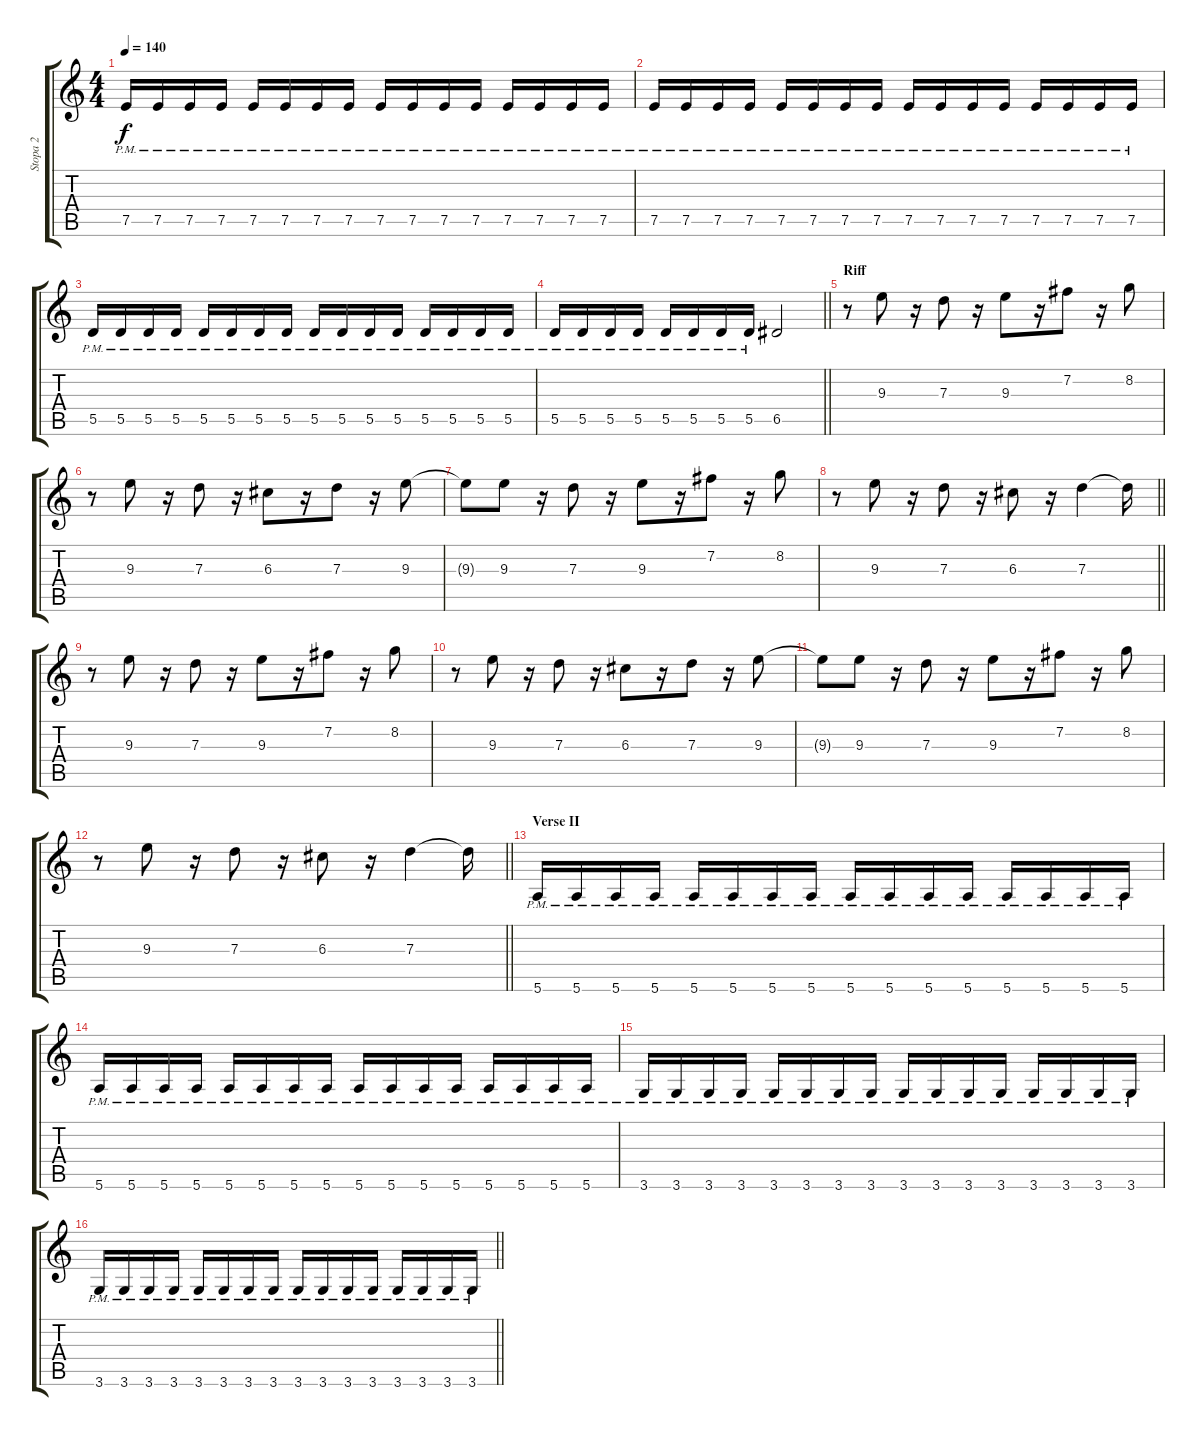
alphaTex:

\track ("Stopa 2" "Stopa 2") {instrument overdrivenguitar}
\staff {score tabs}
\tuning (E4 B3 G3 D3 A2 E2) {hide}
\ts (4 4)
\tempo 140
\clef g2
\ks c
7.5{pm}.16{dy f} 7.5{pm}.16 7.5{pm}.16 7.5{pm}.16 7.5{pm}.16 7.5{pm}.16 7.5{pm}.16 7.5{pm}.16 7.5{pm}.16 7.5{pm}.16 7.5{pm}.16 7.5{pm}.16 7.5{pm}.16 7.5{pm}.16 7.5{pm}.16 7.5{pm}.16 |
7.5{pm}.16 7.5{pm}.16 7.5{pm}.16 7.5{pm}.16 7.5{pm}.16 7.5{pm}.16 7.5{pm}.16 7.5{pm}.16 7.5{pm}.16 7.5{pm}.16 7.5{pm}.16 7.5{pm}.16 7.5{pm}.16 7.5{pm}.16 7.5{pm}.16 7.5{pm}.16 |
5.5{pm}.16 5.5{pm}.16 5.5{pm}.16 5.5{pm}.16 5.5{pm}.16 5.5{pm}.16 5.5{pm}.16 5.5{pm}.16 5.5{pm}.16 5.5{pm}.16 5.5{pm}.16 5.5{pm}.16 5.5{pm}.16 5.5{pm}.16 5.5{pm}.16 5.5{pm}.16 |
\barLineRight lightlight
5.5{pm}.16 5.5{pm}.16 5.5{pm}.16 5.5{pm}.16 5.5{pm}.16 5.5{pm}.16 5.5{pm}.16 5.5{pm}.16 6.5.2 |
\section ("" "Riff")
r.8 9.3.8 r.16 7.3.8 r.16 9.3.8 r.16 7.2.8 r.16 8.2.8 |
r.8 9.3.8 r.16 7.3.8 r.16 6.3.8 r.16 7.3.8 r.16 9.3.8 |
9.3{t}.8 9.3.8 r.16 7.3.8 r.16 9.3.8 r.16 7.2.8 r.16 8.2.8 |
\barLineRight lightlight
r.8 9.3.8 r.16 7.3.8 r.16 6.3.8 r.16 7.3.4 7.3{t}.16 |
r.8 9.3.8 r.16 7.3.8 r.16 9.3.8 r.16 7.2.8 r.16 8.2.8 |
r.8 9.3.8 r.16 7.3.8 r.16 6.3.8 r.16 7.3.8 r.16 9.3.8 |
9.3{t}.8 9.3.8 r.16 7.3.8 r.16 9.3.8 r.16 7.2.8 r.16 8.2.8 |
\barLineRight lightlight
r.8 9.3.8 r.16 7.3.8 r.16 6.3.8 r.16 7.3.4 7.3{t}.16 |
\section ("" "Verse II")
5.6{pm}.16 5.6{pm}.16 5.6{pm}.16 5.6{pm}.16 5.6{pm}.16 5.6{pm}.16 5.6{pm}.16 5.6{pm}.16 5.6{pm}.16 5.6{pm}.16 5.6{pm}.16 5.6{pm}.16 5.6{pm}.16 5.6{pm}.16 5.6{pm}.16 5.6{pm}.16 |
5.6{pm}.16 5.6{pm}.16 5.6{pm}.16 5.6{pm}.16 5.6{pm}.16 5.6{pm}.16 5.6{pm}.16 5.6{pm}.16 5.6{pm}.16 5.6{pm}.16 5.6{pm}.16 5.6{pm}.16 5.6{pm}.16 5.6{pm}.16 5.6{pm}.16 5.6{pm}.16 |
3.6{pm}.16 3.6{pm}.16 3.6{pm}.16 3.6{pm}.16 3.6{pm}.16 3.6{pm}.16 3.6{pm}.16 3.6{pm}.16 3.6{pm}.16 3.6{pm}.16 3.6{pm}.16 3.6{pm}.16 3.6{pm}.16 3.6{pm}.16 3.6{pm}.16 3.6{pm}.16 |
\barLineRight lightlight
3.6{pm}.16 3.6{pm}.16 3.6{pm}.16 3.6{pm}.16 3.6{pm}.16 3.6{pm}.16 3.6{pm}.16 3.6{pm}.16 3.6{pm}.16 3.6{pm}.16 3.6{pm}.16 3.6{pm}.16 3.6{pm}.16 3.6{pm}.16 3.6{pm}.16 3.6{pm}.16
